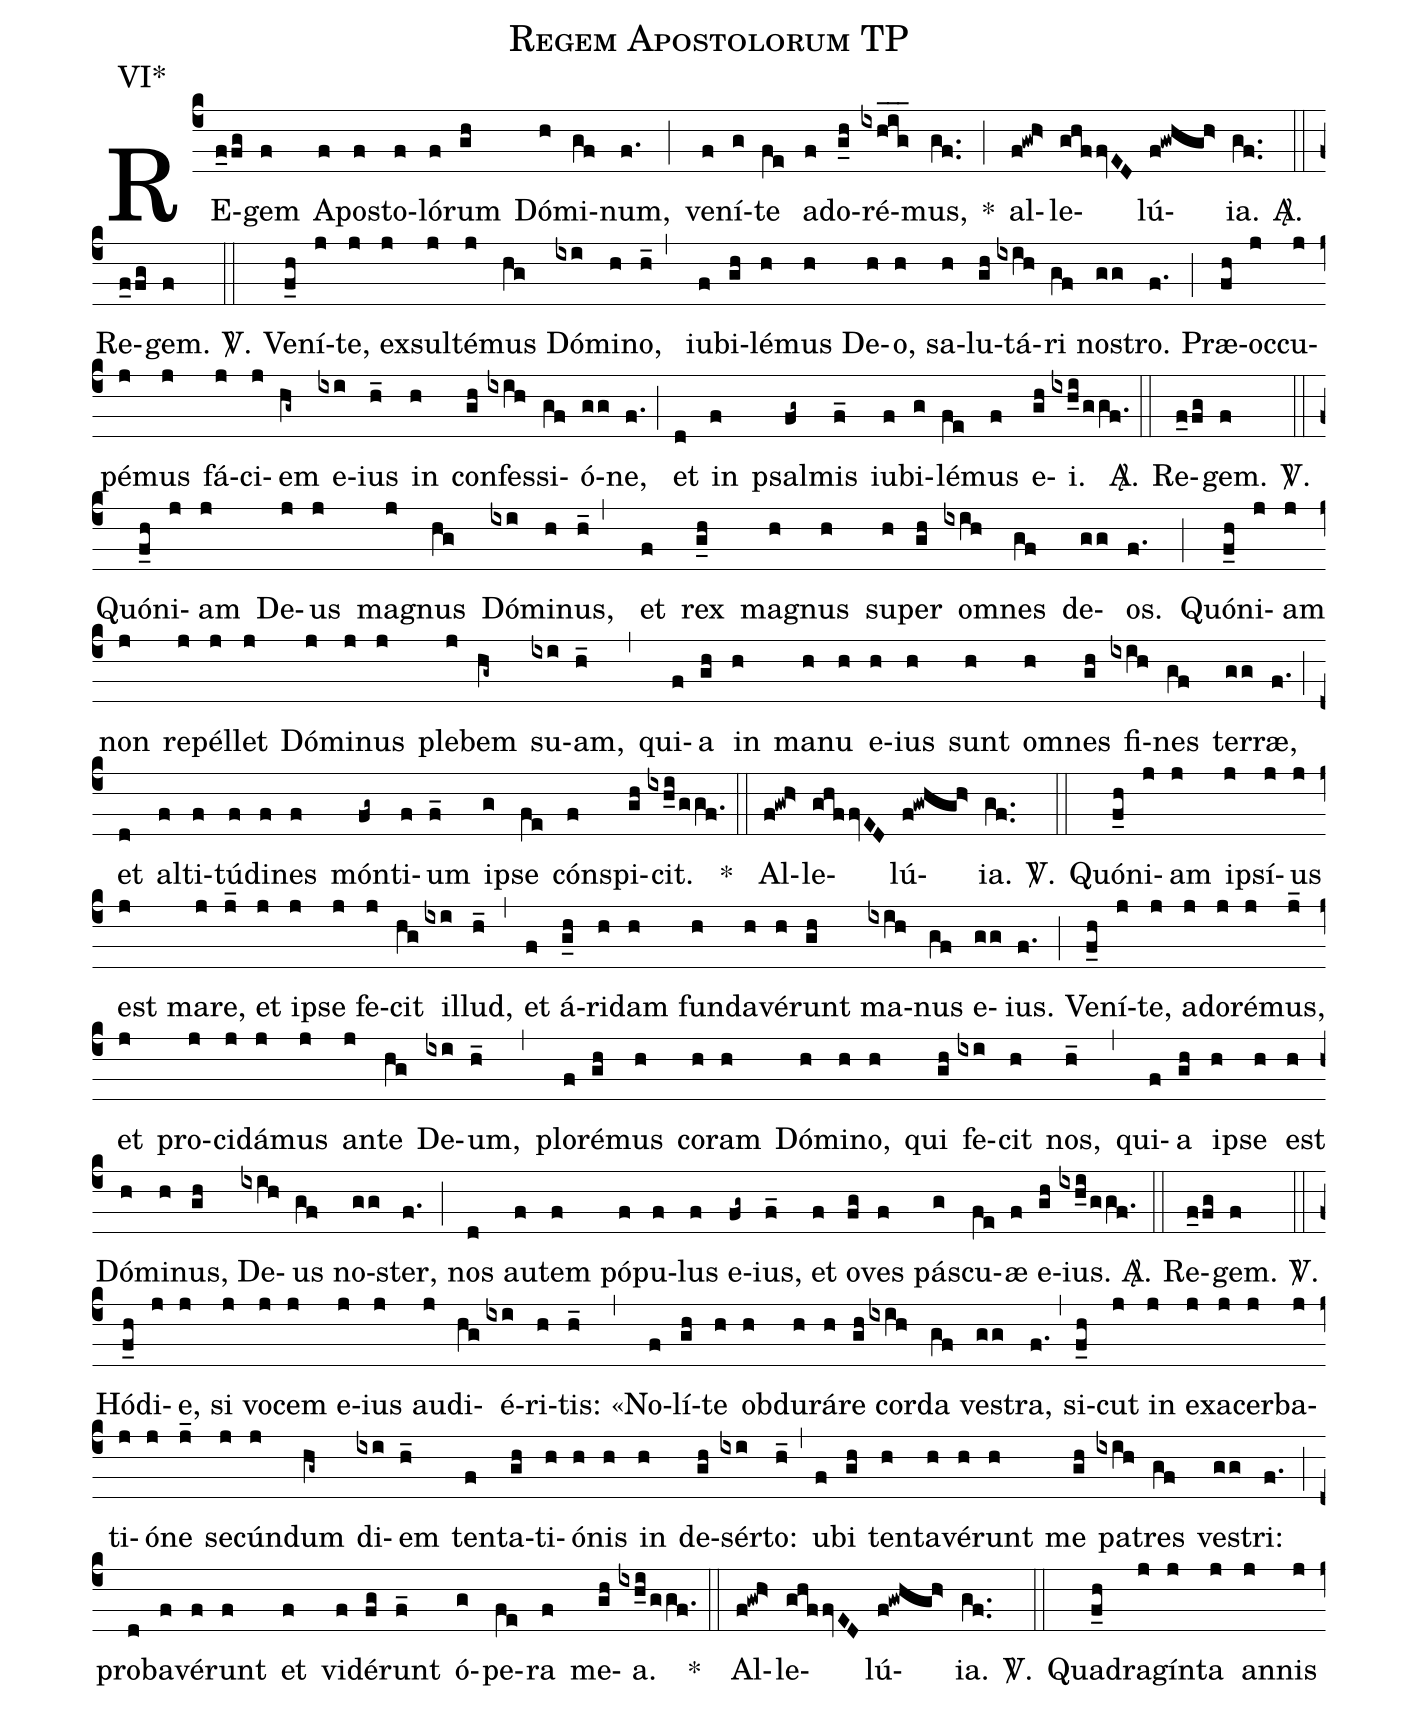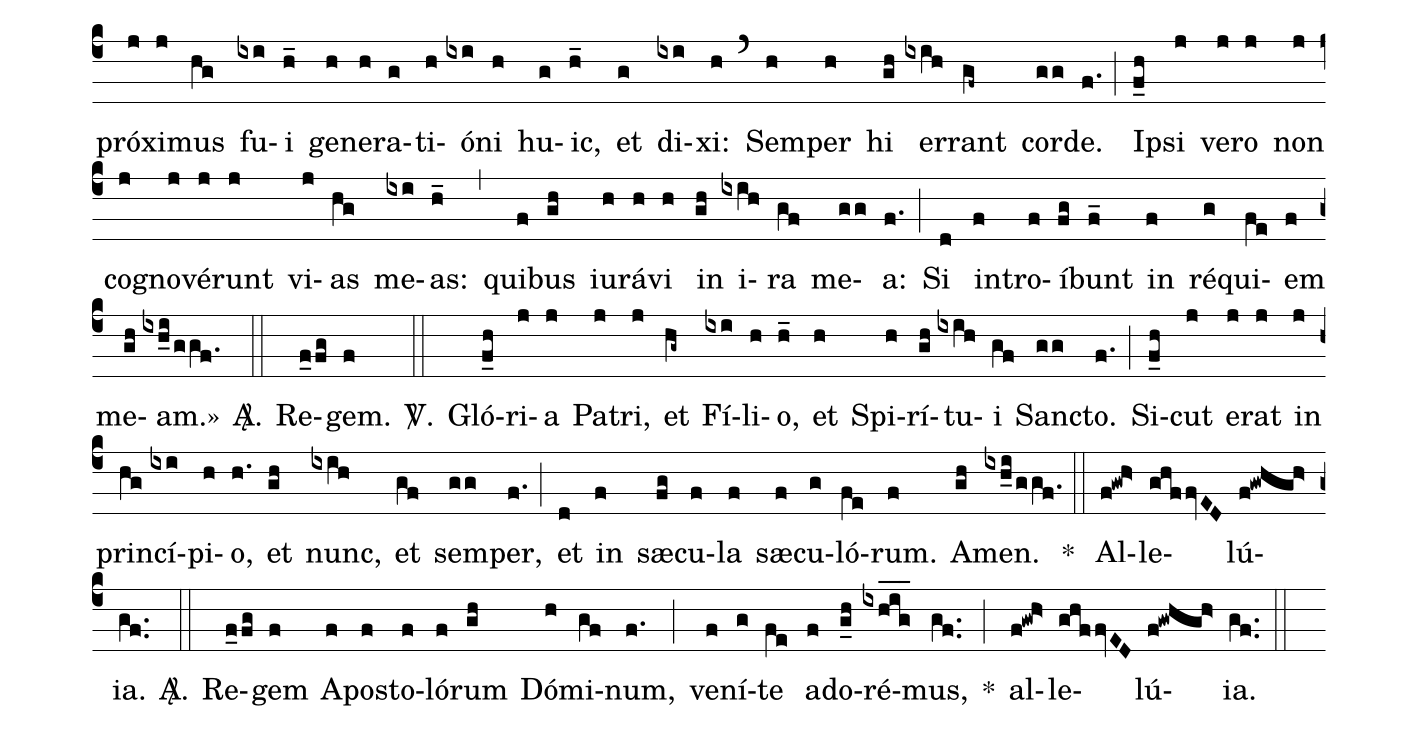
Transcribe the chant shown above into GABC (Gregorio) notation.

name: Regem Apostolorum TP;
annotation: VI*;
mode: 6;
%%
(c4)
RE(f_0fg)gem(f) A(f)pos(f)to(f)ló(f)rum(gh) Dó(h)mi(gf)num,(f.) (;)
ve(f)ní(g)te(fe) a(f)do(g_h)ré(ixhig___)mus,(gf..) *(;)
al(f!gwh>)le(ghffvED)lú(f!gwhgh>)ia.(gf..) <sp>A/</sp>.(::)

Re(f_0fg)gem.(f) <sp>V/</sp>.(::)

Ve(f_h)ní(j)te,(j) ex(j)sul(j)té(j)mus(hg) Dó(ixi)mi(h)no,(h_,) iu(f)bi(gh)lé(h)mus(h) De(h)o,(h) sa(h)lu(gh)tá(ixih)ri(gf) no(gg)stro.(f.) (;)
Præ(fh)oc(j)cu(j)pé(j)mus(j) fá(j)ci(j)em(hg~) e(ixi)ius(h_) in(h) con(gh)fes(ixih)si(gf)ó(gg)ne,(f.) (;)
et(d) in(f) psal(fg~)mis(f_) iu(f)bi(g)lé(fe)mus(f) e(gh)i.(ixh_i/g/gf.) <sp>A/</sp>.(::)

Re(f_0fg)gem.(f) <sp>V/</sp>.(::)

Quó(f_h)ni(j)am(j) De(j)us(j) ma(j)gnus(hg) Dó(ixi)mi(h)nus,(h_,) et(f) rex(g_h) ma(h)gnus(h) su(h)per(gh) om(ixih)nes(gf) de(gg)os.(f.) (;)
Quó(f_h)ni(j)am(j) non(j) re(j)pél(j)let(j) Dó(j)mi(j)nus(j) ple(j)bem(hg~) su(ixi)am,(h_) (,)
qui(f)a(gh) in(h) ma(h)nu(h) e(h)ius(h) sunt(h) om(h)nes(gh) fi(ixih)nes(gf) ter(gg)ræ,(f.) (;)
et(d) al(f)ti(f)tú(f)di(f)nes(f) món(fg~)ti(f)um(f_) i(g)pse(fe) cón(f)spi(gh)cit.(ixh_i/g/gf.) *(::)

Al(f!gwh>)le(ghffvED)lú(f!gwhgh>)ia.(gf..) <sp>V/</sp>.(::)

Quó(f_h)ni(j)am(j) i(j)psí(j)us(j) est(j) ma(j)re,(j_) et(j) i(j)pse(j) fe(j)cit(hg) il(ixi)lud,(h_) (,)
et(f) á(g_h)ri(h)dam(h) fun(h)da(h)vé(h)runt(gh) ma(ixih)nus(gf) e(gg)ius.(f.) (;)
Ve(f_h)ní(j)te,(j) a(j)do(j)ré(j)mus,(j_) et(j) pro(j)ci(j)dá(j)mus(j) an(j)te(hg) De(ixi)um,(h_) (,)
plo(f)ré(gh)mus(h) co(h)ram(h) Dó(h)mi(h)no,(h) qui(gh) fe(ixi)cit(h) nos,(h_) (,)
qui(f)a(gh) i(h)pse(h) est(h) Dó(h)mi(h)nus,(gh) De(ixih)us(gf) no(gg)ster,(f.) (;)
nos(d) au(f)tem(f) pó(f)pu(f)lus(f) e(fg~)ius,(f_) et(f) o(fg)ves(f) pá(g)scu(fe)æ(f) e(gh)ius.(ixh_i/g/gf.) <sp>A/</sp>.(::)

Re(f_0fg)gem.(f) <sp>V/</sp>.(::)

Hó(f_h)di(j)e,(j) si(j) vo(j)cem(j) e(j)ius(j) au(j)di(hg)é(ixi)ri(h)tis:(h_) (,)
«No(f)lí(gh)te(h) ob(h)du(h)rá(h)re(gh) cor(ixih)da(gf) ve(gg)stra,(f.) (,)
si(f_h)cut(j) in(j) e(j)xa(j)cer(j)ba(j)ti(j)ó(j)ne(j_) se(j)cún(j)dum(hg~) di(ixi)em(h_) ten(f)ta(gh)ti(h)ó(h)nis(h) in(h) de(gh)sér(ixi)to:(h_) (,)
u(f)bi(gh) ten(h)ta(h)vé(h)runt(h) me(gh) pa(ixih)tres(gf) ve(gg)stri:(f.) (;)
pro(d)ba(f)vé(f)runt(f) et(f) vi(f)dé(fg)runt(f_) ó(g)pe(fe)ra(f) me(gh)a.(ixh_i/g/gf.) *(::)

Al(f!gwh>)le(ghffvED)lú(f!gwhgh>)ia.(gf..) <sp>V/</sp>.(::)

Qua(f_h)dra(j)gín(j)ta(j) an(j)nis(j) pró(j)xi(j)mus(hg) fu(ixi)i(h_) ge(h)ne(h)ra(g)ti(h)ó(ixi)ni(h) hu(g)ic,(h_) et(g) di(ixi)xi:(h) (`)
Sem(h)per(h) hi(gh) er(ixih)rant(gf~) cor(gg)de.(f.) (;)
I(f_h)psi(j) ve(j)ro(j) non(j) co(j)gno(j)vé(j)runt(j) vi(j)as(hg) me(ixi)as:(h_) (,)
qui(f)bus(gh) iu(h)rá(h)vi(h) in(gh) i(ixih)ra(gf) me(gg)a:(f.) (;)
Si(d) in(f)tro(f)í(fg)bunt(f_) in(f) ré(g)qui(fe)em(f) me(gh)am.»(ixh_i/g/gf.) <sp>A/</sp>.(::)

Re(f_0fg)gem.(f) <sp>V/</sp>.(::)

Gló(f_h)ri(j)a(j) Pa(j)tri,(j) et(hg~) Fí(ixi)li(h)o,(h_) et(h) Spi(h)rí(gh)tu(ixih)i(gf) San(gg)cto.(f.) (;)
Si(f_h)cut(j) e(j)rat(j) in(j) prin(hg)cí(ixi)pi(h)o,(h.) et(gh) nunc,(ixih) et(gf) sem(gg)per,(f.) (;)
et(d) in(f)  sæ(fg)cu(f)la(f) sæ(f)cu(g)ló(fe)rum.(f) A(gh)men.(ixh_i/g/gf.) *(::)

Al(f!gwh>)le(ghffvED)lú(f!gwhgh>)ia.(gf..) <sp>A/</sp>.(::)

Re(f_0fg)gem(f) A(f)pos(f)to(f)ló(f)rum(gh) Dó(h)mi(gf)num,(f.) (;)
ve(f)ní(g)te(fe) a(f)do(g_h)ré(ixhig___)mus,(gf..) *(;)
al(f!gwh>)le(ghffvED)lú(f!gwhgh>)ia.(gf..) (::)
